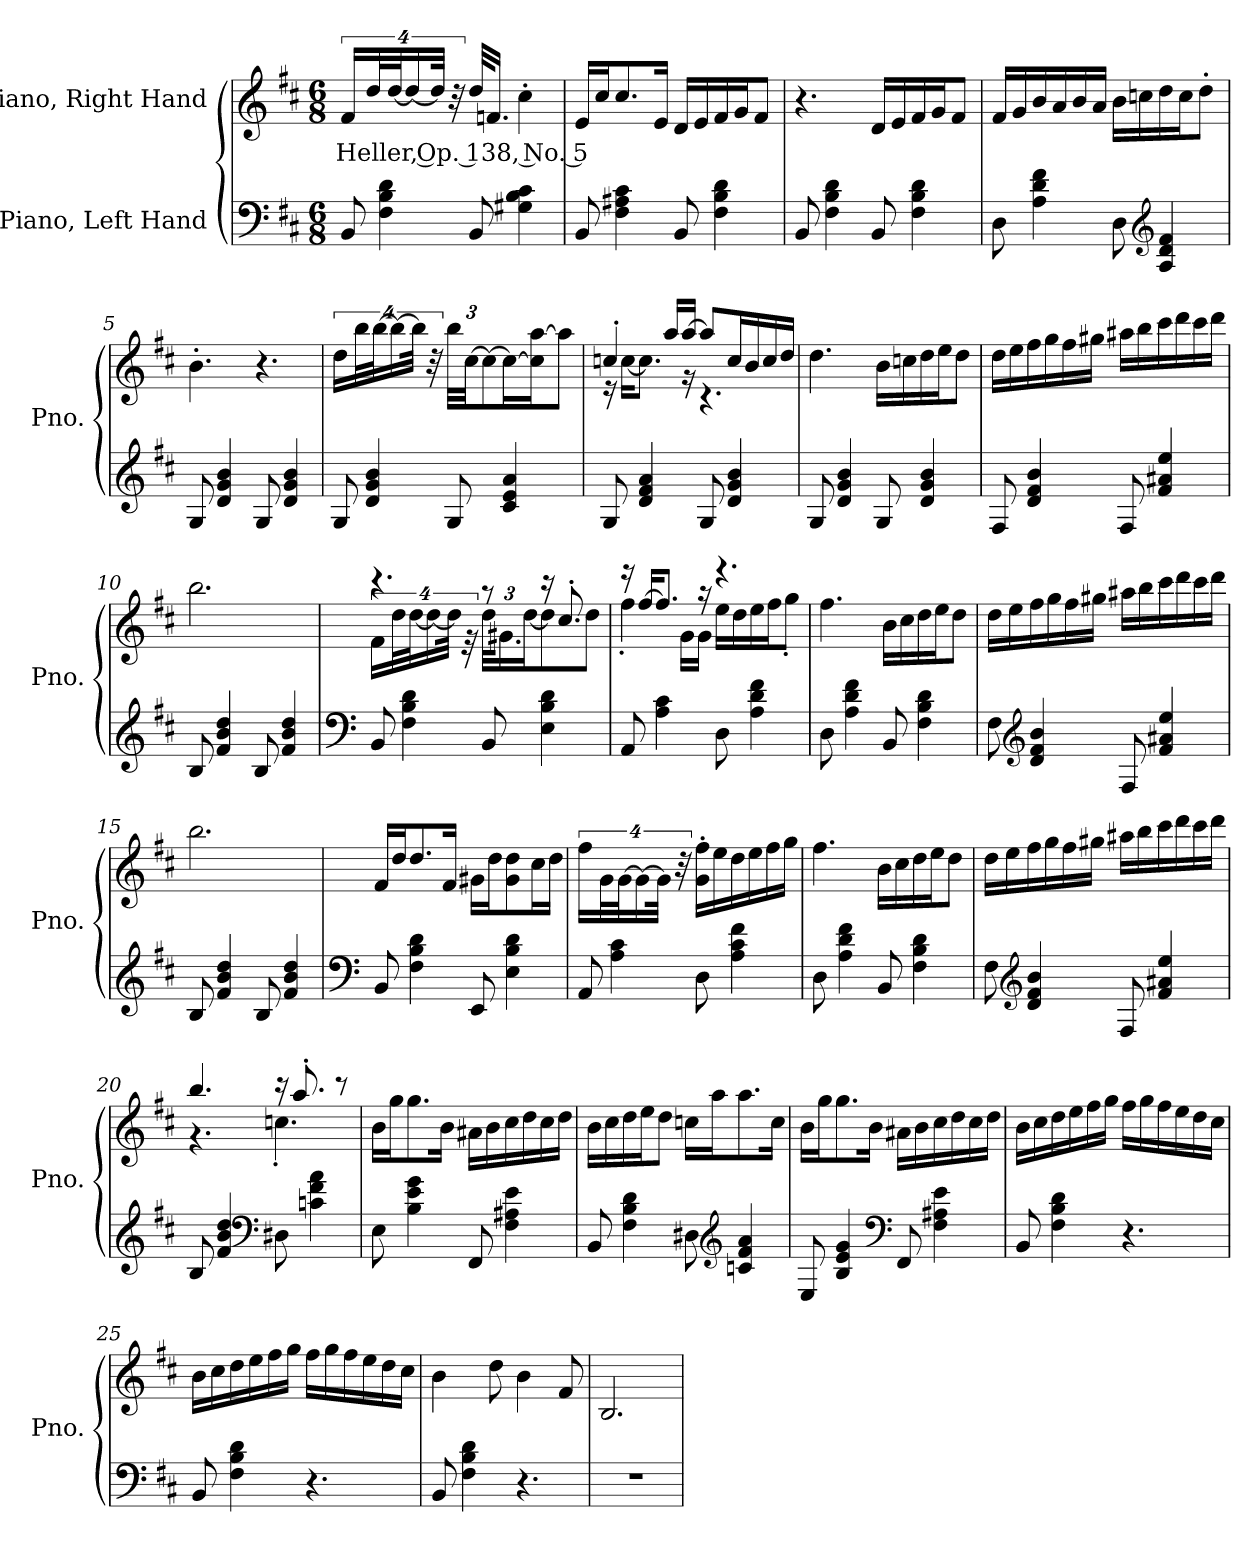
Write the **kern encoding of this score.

**kern	**kern	**text
*part2	*part1	*part1
*staff2	*staff1	*staff1
*I"Piano, Left Hand	*I"Piano, Right Hand	*
*I'Pno.	*I'Pno.	*
*clefF4	*clefG2	*
*k[f#c#]	*k[f#c#]	*
*M6/8	*M6/8	*
*MM100	*MM100	*
=1	=1	=1
!	!	!LO:LY:b
8BB/	32%3f#/L	Heller, Op. 138, No. 5
.	64%3dd/L	.
4F#\ 4B\ 4d\	.	.
.	[64%3dd/J	.
.	32%3dd/_	.
.	64%3dd/Jk]	.
.	64%3r	.
8BB/	32dd/KLL	.
.	16.fn/JJ	.
4G#X\ 4B\ 4c#\	4cc#'\	.
=2	=2	=2
8BB/	16e/LL	.
.	16cc#/J	.
4F#\ 4A#X\ 4c#\	8.cc#/	.
.	16e/Jk	.
8BB/	16d/LL	.
.	16e/	.
4F#\ 4B\ 4d\	16f#/	.
.	16g/J	.
.	8f#/J	.
!!LO:LB:g=z
=3	=3	=3
8BB/	4.r	.
4F#\ 4B\ 4d\	.	.
8BB/	16d/LL	.
.	16e/	.
4F#\ 4B\ 4d\	16f#/	.
.	16g/J	.
.	8f#/J	.
=4	=4	=4
8D\	16f#/LL	.
.	16g/	.
4A\ 4d\ 4f#\	16b/	.
.	16a/	.
.	16b/	.
.	16a/JJ	.
8D\	16b\LL	.
.	16ccn\	.
*clefG2	*	*
4A/ 4d/ 4f#/	16dd\	.
.	16cc\J	.
.	8dd'\J	.
=5	=5	=5
8G/	4.b'\	.
4d/ 4g/ 4b/	.	.
8G/	4.r	.
4d/ 4g/ 4b/	.	.
=6	=6	=6
8G/	32%3dd\L	.
.	64%3bb\L	.
4d/ 4g/ 4b/	.	.
.	[64%3bb\J	.
.	32%3bb\_	.
.	64%3bb\Jk]	.
.	64%3r	.
*	*Xbrackettup	*
8G/	48bb\LLL	.
.	[48cc#\JJ	.
.	12cc#\_	.
4c#/ 4e/ 4a/	16cc#\L_	.
.	16cc#\] [16aa\J	.
.	8aa\J]	.
!!LO:LB:g=z
=7	=7	=7
*	*^	*
8G/	4ccn'/	16r	.
.	.	[16cc\KL	.
4d/ 4f#/ 4a/	.	8.cc\J]	.
.	16aa/LL	.	.
.	[16aa/JJ	16r	.
8G/	8aa/L]	4.r	.
4d/ 4g/ 4b/	16cc/L	.	.
.	16b/	.	.
.	16cc/	.	.
.	16dd/JJ	.	.
*	*v	*v	*
=8	=8	=8
8G/	4.dd\	.
4d/ 4g/ 4b/	.	.
8G/	16b\LL	.
.	16ccn\	.
4d/ 4g/ 4b/	16dd\	.
.	16ee\J	.
.	8dd\J	.
=9	=9	=9
8F#/	16dd\LL	.
.	16ee\	.
4d/ 4f#/ 4b/	16ff#\	.
.	16gg\	.
.	16ff#\	.
.	16gg#X\JJ	.
8F#/	16aa#X\LL	.
.	16bb\	.
4f#/ 4a#X/ 4ee/	16ccc#\	.
.	16ddd\	.
.	16ccc#\	.
.	16ddd\JJ	.
!!LO:LB:g=z
=10	=10	=10
8B/	2.bb\	.
4f#/ 4b/ 4dd/	.	.
8B/	.	.
4f#/ 4b/ 4dd/	.	.
=11	=11	=11
*clefF4	*	*
*	*^	*
*	*	*brackettup	*
8BB/	4.r	32%3f#\L	.
.	.	64%3dd\L	.
4F#\ 4B\ 4d\	.	.	.
.	.	[64%3dd\J	.
.	.	32%3dd\_	.
.	.	64%3dd\Jk]	.
.	.	64%3r	.
*	*	*Xbrackettup	*
8BB/	8r	48dd\KLL	.
.	.	24.g#X\	.
.	.	[24dd\J	.
4E\ 4B\ 4d\	16r	8dd\]	.
.	8.cc#'/	.	.
.	.	8dd\J	.
=12	=12	=12	=12
8AA/	16r	4ff#'\	.
.	[16ff#/KL	.	.
4A\ 4c#\	8.ff#/J]	.	.
.	.	16g\LL	.
.	16r	16g\JJ	.
8D\	4.r	16ee\LL	.
.	.	16dd\	.
4A\ 4d\ 4f#\	.	16ee\	.
.	.	16ff#\J	.
.	.	8gg'\J	.
*	*v	*v	*
=13	=13	=13
8D\	4.ff#\	.
4A\ 4d\ 4f#\	.	.
8BB/	16b\LL	.
.	16cc#\	.
4F#\ 4B\ 4d\	16dd\	.
.	16ee\J	.
.	8dd\J	.
!!LO:LB:g=z
=14	=14	=14
8F#\	16dd\LL	.
.	16ee\	.
*clefG2	*	*
4d/ 4f#/ 4b/	16ff#\	.
.	16gg\	.
.	16ff#\	.
.	16gg#X\JJ	.
8F#/	16aa#X\LL	.
.	16bb\	.
4f#/ 4a#X/ 4ee/	16ccc#\	.
.	16ddd\	.
.	16ccc#\	.
.	16ddd\JJ	.
=15	=15	=15
8B/	2.bb\	.
4f#/ 4b/ 4dd/	.	.
8B/	.	.
4f#/ 4b/ 4dd/	.	.
=16	=16	=16
*clefF4	*	*
8BB/	16f#/LL	.
.	16dd/J	.
4F#\ 4B\ 4d\	8.dd/	.
.	16f#/Jk	.
8EE/	16g#X\LL	.
.	16dd\J	.
4E\ 4B\ 4d\	8g#\ 8dd\	.
.	16cc#\L	.
.	16dd\JJ	.
!!LO:LB:g=z
=17	=17	=17
*	*brackettup	*
8AA/	32%3ff#\L	.
.	64%3g\L	.
4A\ 4c#\	.	.
.	[64%3g\J	.
.	32%3g\_	.
.	64%3g\Jk]	.
.	64%3r	.
8D\	16g\' 16ff#\'LL	.
.	16ee\	.
4A\ 4c#\ 4f#\	16dd\	.
.	16ee\	.
.	16ff#\	.
.	16gg\JJ	.
=18	=18	=18
8D\	4.ff#\	.
4A\ 4d\ 4f#\	.	.
8BB/	16b\LL	.
.	16cc#\	.
4F#\ 4B\ 4d\	16dd\	.
.	16ee\J	.
.	8dd\J	.
=19	=19	=19
8F#\	16dd\LL	.
.	16ee\	.
*clefG2	*	*
4d/ 4f#/ 4b/	16ff#\	.
.	16gg\	.
.	16ff#\	.
.	16gg#X\JJ	.
8F#/	16aa#X\LL	.
.	16bb\	.
4f#/ 4a#X/ 4ee/	16ccc#\	.
.	16ddd\	.
.	16ccc#\	.
.	16ddd\JJ	.
!!LO:PB:g=z
=20	=20	=20
*	*^	*
8B/	4.bb/	4.r	.
4f#/ 4b/ 4dd/	.	.	.
*clefF4	*	*	*
8D#X\	16r	4.ccn'\	.
.	8.aa'/	.	.
4cn\ 4f#\ 4a\	.	.	.
.	8r	.	.
*	*v	*v	*
=21	=21	=21
8E\	16b\LL	.
.	16gg\J	.
4B\ 4e\ 4g\	8.gg\	.
.	16b\Jk	.
8FF#/	16a#X\LL	.
.	16b\	.
4F#\ 4A#X\ 4e\	16cc#\	.
.	16dd\	.
.	16cc#\	.
.	16dd\JJ	.
=22	=22	=22
8BB/	16b\LL	.
.	16cc#\	.
4F#\ 4B\ 4d\	16dd\	.
.	16ee\J	.
.	8dd\J	.
8D#X\	16ccn\LL	.
.	16aa\J	.
*clefG2	*	*
4cn/ 4f#/ 4a/	8.aa\	.
.	16cc\Jk	.
!!LO:LB:g=z
=23	=23	=23
8E/	16b\LL	.
.	16gg\J	.
4B/ 4e/ 4g/	8.gg\	.
.	16b\Jk	.
*clefF4	*	*
8FF#/	16a#X\LL	.
.	16b\	.
4F#\ 4A#X\ 4e\	16cc#\	.
.	16dd\	.
.	16cc#\	.
.	16dd\JJ	.
=24	=24	=24
8BB/	16b\LL	.
.	16cc#\	.
4F#\ 4B\ 4d\	16dd\	.
.	16ee\	.
.	16ff#\	.
.	16gg\JJ	.
4.r	16ff#\LL	.
.	16gg\	.
.	16ff#\	.
.	16ee\	.
.	16dd\	.
.	16cc#\JJ	.
=25	=25	=25
8BB/	16b\LL	.
.	16cc#\	.
4F#\ 4B\ 4d\	16dd\	.
.	16ee\	.
.	16ff#\	.
.	16gg\JJ	.
4.r	16ff#\LL	.
.	16gg\	.
.	16ff#\	.
.	16ee\	.
.	16dd\	.
.	16cc#\JJ	.
=26	=26	=26
8BB/	4b\	.
4F#\ 4B\ 4d\	.	.
.	8dd\	.
4.r	4b\	.
.	8f#/	.
!!LO:LB:g=z
=27	=27	=27
2.r	2.B/	.
=	=	=
*-	*-	*-
